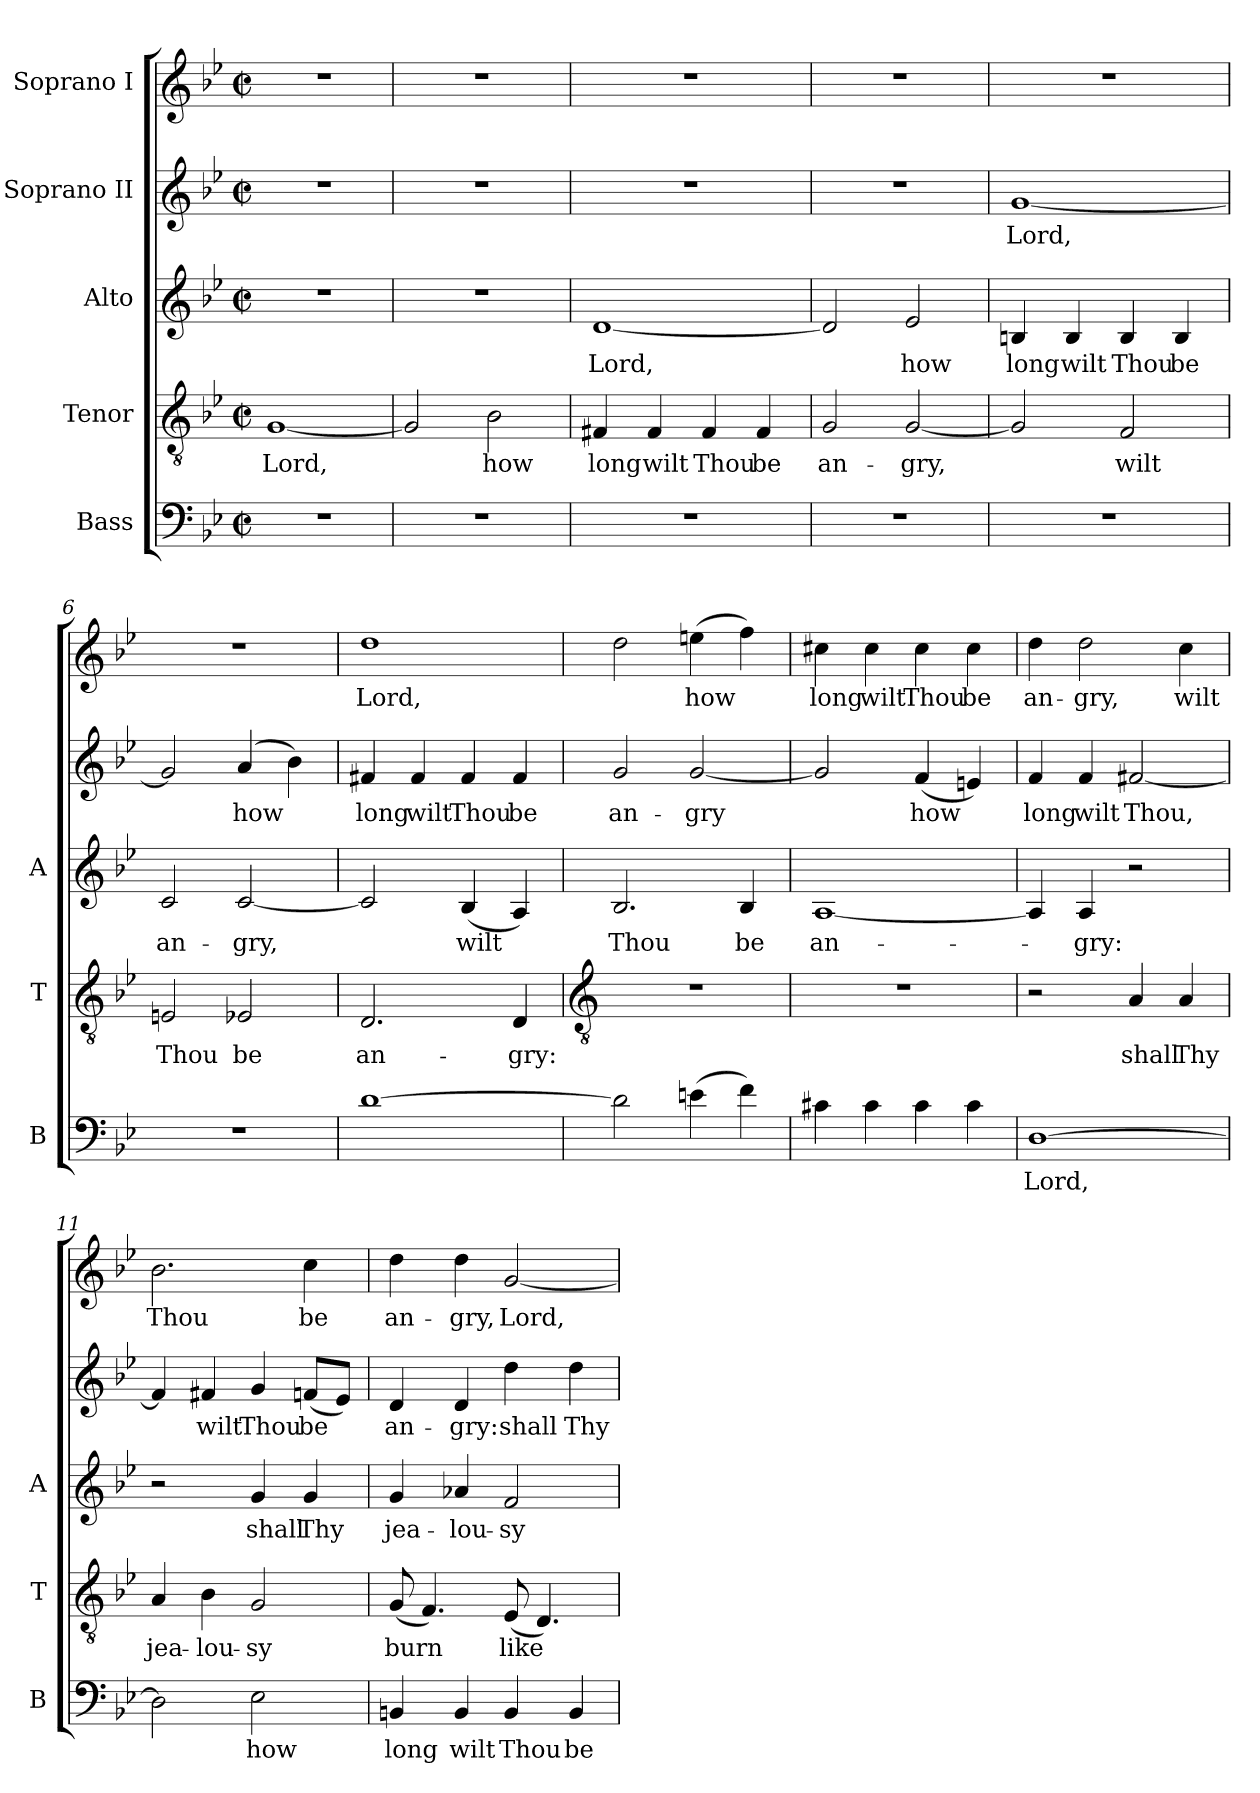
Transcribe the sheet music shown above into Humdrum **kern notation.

**kern	**text	**kern	**text	**kern	**text	**kern	**text	**kern	**text
*part5	*part5	*part4	*part4	*part3	*part3	*part2	*part2	*part1	*part1
*staff5	*staff5	*staff4	*staff4	*staff3	*staff3	*staff2	*staff2	*staff1	*staff1
*I"Bass	*	*I"Tenor	*	*I"Alto	*	*I"Soprano II	*	*I"Soprano I	*
*I'B	*	*I'T	*	*I'A	*	*	*	*	*
*clefF4	*	*clefGv2	*	*clefG2	*	*clefG2	*	*clefG2	*
*k[b-e-]	*	*k[b-e-]	*	*k[b-e-]	*	*k[b-e-]	*	*k[b-e-]	*
*M2/2	*	*M2/2	*	*M2/2	*	*M2/2	*	*M2/2	*
*met(c|)	*	*met(c|)	*	*met(c|)	*	*met(c|)	*	*met(c|)	*
*MM128	*	*MM128	*	*MM128	*	*MM128	*	*MM128	*
=1	=1	=1	=1	=1	=1	=1	=1	=1	=1
!	!	!	!LO:LY:b	!	!	!	!	!	!
1r	.	[1G	Lord,	1r	.	1r	.	1r	.
=2	=2	=2	=2	=2	=2	=2	=2	=2	=2
1r	.	2G/]	.	1r	.	1r	.	1r	.
!	!	!	!LO:LY:b	!	!	!	!	!	!
.	.	2B-\	how	.	.	.	.	.	.
=3	=3	=3	=3	=3	=3	=3	=3	=3	=3
!	!	!	!LO:LY:b	!	!LO:LY:b	!	!	!	!
1r	.	4F#X/	long	[1d	Lord,	1r	.	1r	.
!	!	!	!LO:LY:b	!	!	!	!	!	!
.	.	4F#/	wilt	.	.	.	.	.	.
!	!	!	!LO:LY:b	!	!	!	!	!	!
.	.	4F#/	Thou	.	.	.	.	.	.
!	!	!	!LO:LY:b	!	!	!	!	!	!
.	.	4F#/	be	.	.	.	.	.	.
=4	=4	=4	=4	=4	=4	=4	=4	=4	=4
!	!	!	!LO:LY:b	!	!	!	!	!	!
1r	.	2G/	an-	2d/]	.	1r	.	1r	.
!	!	!	!LO:LY:b	!	!LO:LY:b	!	!	!	!
.	.	[2G/	-gry,	2e-/	how	.	.	.	.
=5	=5	=5	=5	=5	=5	=5	=5	=5	=5
!	!	!	!	!	!LO:LY:b	!	!LO:LY:b	!	!
1r	.	2G/]	.	4Bn/	long	[1g	Lord,	1r	.
!	!	!	!	!	!LO:LY:b	!	!	!	!
.	.	.	.	4B/	wilt	.	.	.	.
!	!	!	!LO:LY:b	!	!LO:LY:b	!	!	!	!
.	.	2F/	wilt	4B/	Thou	.	.	.	.
!	!	!	!	!	!LO:LY:b	!	!	!	!
.	.	.	.	4B/	be	.	.	.	.
=6	=6	=6	=6	=6	=6	=6	=6	=6	=6
!	!	!	!LO:LY:b	!	!LO:LY:b	!	!	!	!
1r	.	2En/	Thou	2c/	an-	2g/]	.	1r	.
!	!	!	!LO:LY:b	!	!LO:LY:b	!	!LO:LY:b	!	!
.	.	2E-X/	be	[2c/	-gry,	(>4a/	how	.	.
.	.	.	.	.	.	4b-\)	.	.	.
!!LO:LB:g=z
=7	=7	=7	=7	=7	=7	=7	=7	=7	=7
!	!	!	!LO:LY:b	!	!	!	!LO:LY:b	!	!LO:LY:b
[1d	.	2.D/	an-	2c/]	.	4f#X/	long	1dd	Lord,
!	!	!	!	!	!	!	!LO:LY:b	!	!
.	.	.	.	.	.	4f#/	wilt	.	.
!	!	!	!	!	!LO:LY:b	!	!LO:LY:b	!	!
.	.	.	.	(4B-/	wilt	4f#/	Thou	.	.
!	!	!	!LO:LY:b	!	!	!	!LO:LY:b	!	!
.	.	4D/	-gry:	4A/)	.	4f#/	be	.	.
!!LO:LB:g=z
=8	=8	=8	=8	=8	=8	=8	=8	=8	=8
*	*	*clefGv2	*	*	*	*	*	*	*
!	!	!	!	!	!LO:LY:b	!	!LO:LY:b	!	!
2d\]	.	1r	.	2.B-/	Thou	2g/	an-	2dd\	.
!	!	!	!	!	!	!	!LO:LY:b	!	!LO:LY:b
(>4en\	.	.	.	.	.	[2g/	-gry	(>4een\	how
!	!	!	!	!	!LO:LY:b	!	!	!	!
4f\)	.	.	.	4B-/	be	.	.	4ff\)	.
=9	=9	=9	=9	=9	=9	=9	=9	=9	=9
!	!	!	!	!	!LO:LY:b	!	!	!	!LO:LY:b
4c#X\	.	1r	.	[1A	an-	2g/]	.	4cc#X\	long
!	!	!	!	!	!	!	!	!	!LO:LY:b
4c#\	.	.	.	.	.	.	.	4cc#\	wilt
!	!	!	!	!	!	!	!LO:LY:b	!	!LO:LY:b
4c#\	.	.	.	.	.	(4f/	how	4cc#\	Thou
!	!	!	!	!	!	!	!	!	!LO:LY:b
4c#\	.	.	.	.	.	4en/)	.	4cc#\	be
=10	=10	=10	=10	=10	=10	=10	=10	=10	=10
!	!LO:LY:b	!	!	!	!	!	!LO:LY:b	!	!LO:LY:b
[1D	Lord,	2r	.	4A/]	.	4f/	long	4dd\	an-
!	!	!	!	!	!LO:LY:b	!	!LO:LY:b	!	!LO:LY:b
.	.	.	.	4A/	gry:	4f/	wilt	2dd\	-gry,
!	!	!	!LO:LY:b	!	!	!	!LO:LY:b	!	!
.	.	4A/	shall	2r	.	[2f#X/	Thou,	.	.
!	!	!	!LO:LY:b	!	!	!	!	!	!LO:LY:b
.	.	4A/	Thy	.	.	.	.	4cc\	wilt
=11	=11	=11	=11	=11	=11	=11	=11	=11	=11
!	!	!	!LO:LY:b	!	!	!	!	!	!LO:LY:b
2D\]	.	4A/	jea-	2r	.	4f#/]	.	2.b-\	Thou
!	!	!	!LO:LY:b	!	!	!	!LO:LY:b	!	!
.	.	4B-\	-lou-	.	.	4f#X/	wilt	.	.
!	!LO:LY:b	!	!LO:LY:b	!	!LO:LY:b	!	!LO:LY:b	!	!
2E-\	how	2G/	-sy	4g/	shall	4g/	Thou	.	.
!	!	!	!	!	!LO:LY:b	!	!LO:LY:b	!	!LO:LY:b
.	.	.	.	4g/	Thy	(8fn/L	be	4cc\	be
.	.	.	.	.	.	8e-/J)	.	.	.
=12	=12	=12	=12	=12	=12	=12	=12	=12	=12
!	!LO:LY:b	!	!LO:LY:b	!	!LO:LY:b	!	!LO:LY:b	!	!LO:LY:b
4BBn/	long	(8G/	burn	4g/	jea-	4d/	an-	4dd\	an-
.	.	4.F/)	.	.	.	.	.	.	.
!	!LO:LY:b	!	!	!	!LO:LY:b	!	!LO:LY:b	!	!LO:LY:b
4BB/	wilt	.	.	4a-X/	-lou-	4d/	-gry:	4dd\	-gry,
!	!LO:LY:b	!	!LO:LY:b	!	!LO:LY:b	!	!LO:LY:b	!	!LO:LY:b
4BB/	Thou	(8E-/	like	2f/	-sy	4dd\	shall	[2g/	Lord,
.	.	4.D/)	.	.	.	.	.	.	.
!	!LO:LY:b	!	!	!	!	!	!LO:LY:b	!	!
4BB/	be	.	.	.	.	4dd\	Thy	.	.
=	=	=	=	=	=	=	=	=	=
*-	*-	*-	*-	*-	*-	*-	*-	*-	*-
